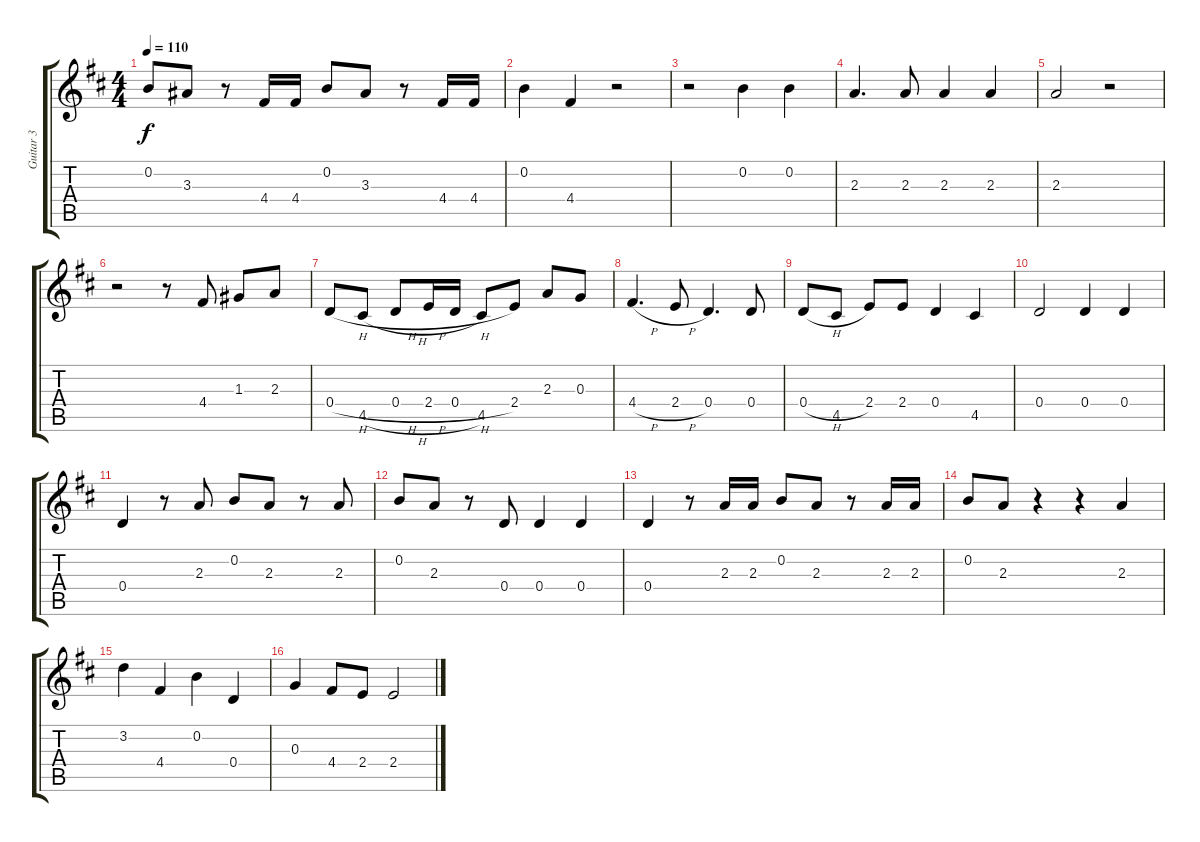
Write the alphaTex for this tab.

\track ("Guitar 3" "Guitar 3") {instrument electricguitarjazz}
\staff {score tabs}
\tuning (E4 B3 G3 D3 A2 E2) {hide}
\ts (4 4)
\tempo 110
\clef g2
\ks d
0.2.8{dy f} 3.3.8 r.8 4.4.16 4.4.16 0.2.8 3.3.8 r.8 4.4.16 4.4.16 |
0.2.4 4.4.4 r.2 |
r.2 0.2.4 0.2.4 |
2.3.4{d} 2.3.8 2.3.4 2.3.4 |
2.3.2 r.2 |
r.2 r.8 4.4.8 1.3.8 2.3.8 |
0.4{h}.8 4.5{h}.8 0.4{h}.8 2.4{h}.16 0.4{h}.16 4.5.8 2.4.8 2.3.8 0.3.8 |
4.4{h}.4{d} 2.4{h}.8 0.4.4{d} 0.4.8 |
0.4{h}.8 4.5.8 2.4.8 2.4.8 0.4.4 4.5.4 |
0.4.2 0.4.4 0.4.4 |
0.4.4 r.8 2.3.8 0.2.8 2.3.8 r.8 2.3.8 |
0.2.8 2.3.8 r.8 0.4.8 0.4.4 0.4.4 |
0.4.4 r.8 2.3.16 2.3.16 0.2.8 2.3.8 r.8 2.3.16 2.3.16 |
0.2.8 2.3.8 r.4 r.4 2.3.4 |
3.2.4 4.4.4 0.2.4 0.4.4 |
0.3.4 4.4.8 2.4.8 2.4.2
